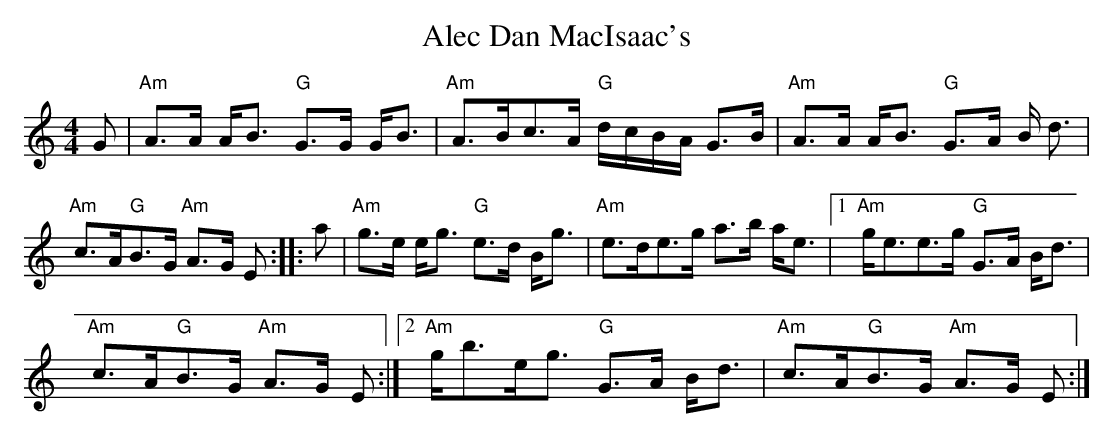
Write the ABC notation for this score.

X:1
T:Alec Dan MacIsaac's
M:4/4
L:1/8
K:Am
G|"Am"A>A A<B "G"G>G G<B|"Am"A>Bc>A "G"d/c/B/A/ G>B|"Am"A>A A<B "G"G>A B
<d|"Am"c>A"G"B>G "Am"A>G E:|
|:a|"Am"g>e e<g "G"e>d B<g|"Am"e>de>g a>b a<e|1 "Am"g<ee>g "G"G>A B<d|!
"Am"c>A"G"B>G "Am"A>G E:|2 "Am"g<be<g "G"G>A B<d|"Am"c>A"G"B>G "Am"A>G E
:|
